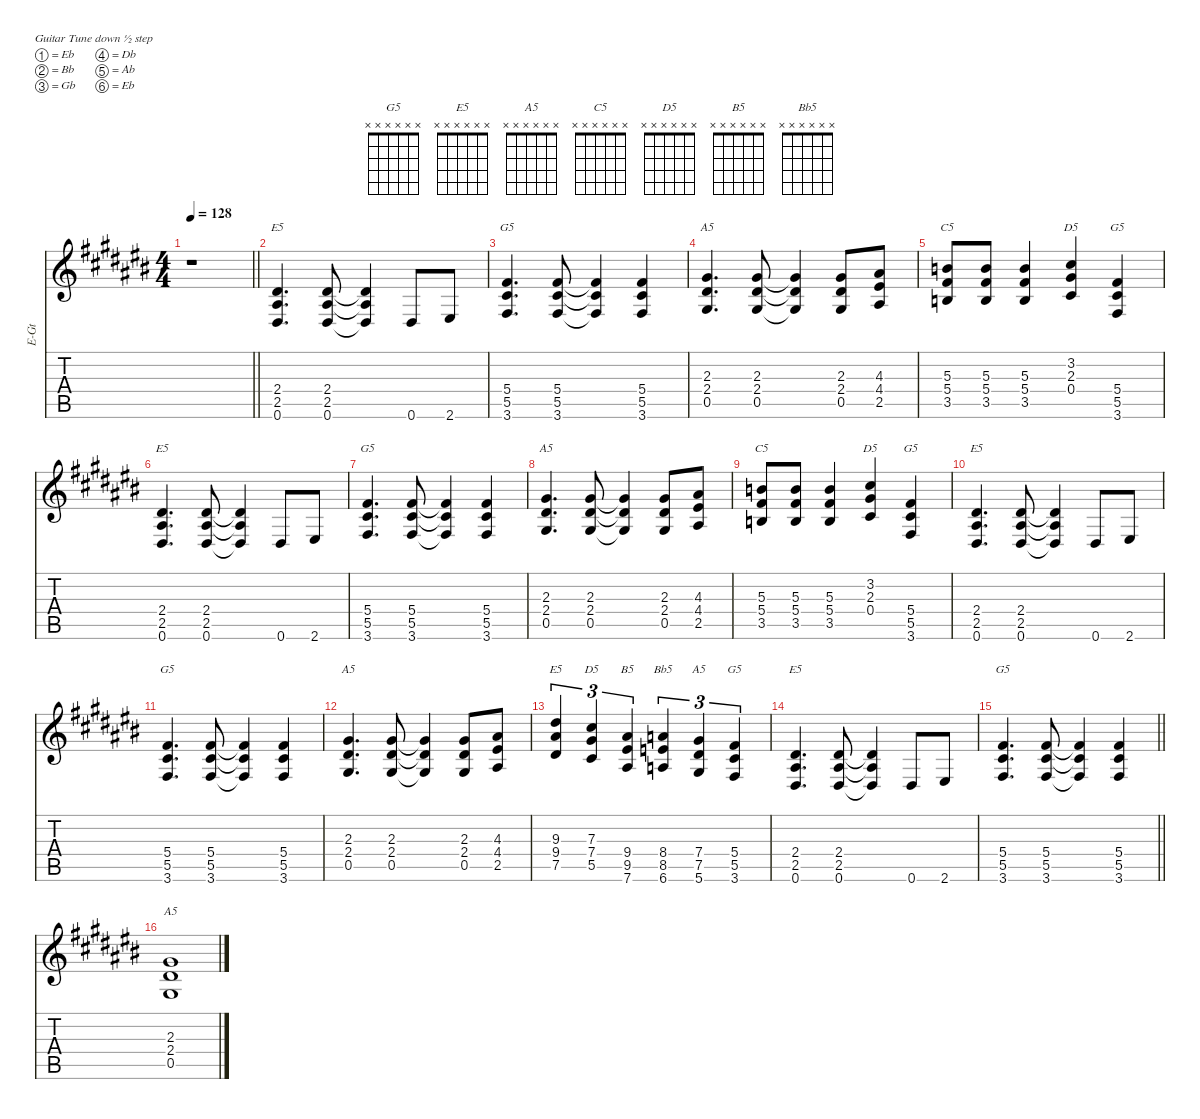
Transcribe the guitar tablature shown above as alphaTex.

\hideDynamics
\bracketExtendMode nobrackets
\otherSystemsTrackNameOrientation horizontal
\track ("Guitar 3 (Slash)" "E-Gt") {defaultSystemsLayout 8 instrument electricguitarjazz}
\staff {score tabs}
\tuning (Eb4 Bb3 Gb3 Db3 Ab2 Eb2)
\chord ("G5" x x x x x x)
\chord ("E5" x x x x x x)
\chord ("A5" x x x x x x)
\chord ("C5" x x x x x x)
\chord ("D5" x x x x x x)
\chord ("B5" x x x x x x)
\chord ("Bb5" x x x x x x)
\ts (4 4)
\tempo 128
\clef g2
\barLineRight lightlight
\ks c#
r.1{dy f beam Down} |
(2.4{acc #} 2.5{acc #} 0.6{acc #}).4{d ch "E5" beam Up} (2.4{acc #} 2.5{acc #} 0.6{acc #}).8{beam Up} (2.4{t acc #} 2.5{t acc #} 0.6{t acc #}).4{beam Up} 0.6{acc #}.8{beam Up} 2.6{acc #}.8{beam Up} |
(5.4{acc #} 5.5{acc #} 3.6{acc #}).4{d ch "G5" beam Up} (5.4{acc #} 5.5{acc #} 3.6{acc #}).8{beam Up} (5.4{t acc #} 5.5{t acc #} 3.6{t acc #}).4{beam Up} (5.4{acc #} 5.5{acc #} 3.6{acc #}).4{beam Up} |
(2.3{acc #} 2.4{acc #} 0.5{acc #}).4{d ch "A5" beam Up} (2.3{acc #} 2.4{acc #} 0.5{acc #}).8{beam Up} (2.3{t acc #} 2.4{t acc #} 0.5{t acc #}).4{beam Up} (2.3{acc #} 2.4{acc #} 0.5{acc #}).8{beam Up} (4.3{acc #} 4.4{acc #} 2.5{acc #}).8{beam Up} |
(5.3{acc forcenatural} 5.4{acc #} 3.5{acc forcenatural}).8{ch "C5" beam Up} (5.3{acc forcenatural} 5.4{acc #} 3.5{acc forcenatural}).8{beam Up} (5.3{acc forcenatural} 5.4{acc #} 3.5{acc forcenatural}).4{beam Up} (3.2{acc #} 2.3{acc #} 0.4{acc #}).4{ch "D5" beam Up} (5.4{acc #} 5.5{acc #} 3.6{acc #}).4{ch "G5" beam Up} |
(2.4{acc #} 2.5{acc #} 0.6{acc #}).4{d ch "E5" beam Up} (2.4{acc #} 2.5{acc #} 0.6{acc #}).8{beam Up} (2.4{t acc #} 2.5{t acc #} 0.6{t acc #}).4{beam Up} 0.6{acc #}.8{beam Up} 2.6{acc #}.8{beam Up} |
(5.4{acc #} 5.5{acc #} 3.6{acc #}).4{d ch "G5" beam Up} (5.4{acc #} 5.5{acc #} 3.6{acc #}).8{beam Up} (5.4{t acc #} 5.5{t acc #} 3.6{t acc #}).4{beam Up} (5.4{acc #} 5.5{acc #} 3.6{acc #}).4{beam Up} |
(2.3{acc #} 2.4{acc #} 0.5{acc #}).4{d ch "A5" beam Up} (2.3{acc #} 2.4{acc #} 0.5{acc #}).8{beam Up} (2.3{t acc #} 2.4{t acc #} 0.5{t acc #}).4{beam Up} (2.3{acc #} 2.4{acc #} 0.5{acc #}).8{beam Up} (4.3{acc #} 4.4{acc #} 2.5{acc #}).8{beam Up} |
(5.3{acc forcenatural} 5.4{acc #} 3.5{acc forcenatural}).8{ch "C5" beam Up} (5.3{acc forcenatural} 5.4{acc #} 3.5{acc forcenatural}).8{beam Up} (5.3{acc forcenatural} 5.4{acc #} 3.5{acc forcenatural}).4{beam Up} (3.2{acc #} 2.3{acc #} 0.4{acc #}).4{ch "D5" beam Up} (5.4{acc #} 5.5{acc #} 3.6{acc #}).4{ch "G5" beam Up} |
(2.4{acc #} 2.5{acc #} 0.6{acc #}).4{d ch "E5" beam Up} (2.4{acc #} 2.5{acc #} 0.6{acc #}).8{beam Up} (2.4{t acc #} 2.5{t acc #} 0.6{t acc #}).4{beam Up} 0.6{acc #}.8{beam Up} 2.6{acc #}.8{beam Up} |
(5.4{acc #} 5.5{acc #} 3.6{acc #}).4{d ch "G5" beam Up} (5.4{acc #} 5.5{acc #} 3.6{acc #}).8{beam Up} (5.4{t acc #} 5.5{t acc #} 3.6{t acc #}).4{beam Up} (5.4{acc #} 5.5{acc #} 3.6{acc #}).4{beam Up} |
(2.3{acc #} 2.4{acc #} 0.5{acc #}).4{d ch "A5" beam Up} (2.3{acc #} 2.4{acc #} 0.5{acc #}).8{beam Up} (2.3{t acc #} 2.4{t acc #} 0.5{t acc #}).4{beam Up} (2.3{acc #} 2.4{acc #} 0.5{acc #}).8{beam Up} (4.3{acc #} 4.4{acc #} 2.5{acc #}).8{beam Up} |
(9.3{acc #} 9.4{acc #} 7.5{acc #}).4{tu (3 2) ch "E5" beam Up} (7.3{acc #} 7.4{acc #} 5.5{acc #}).4{tu (3 2) ch "D5" beam Up} (9.4{acc #} 9.5{acc #} 7.6{acc #}).4{tu (3 2) ch "B5" beam Up} (8.4{acc forcenatural} 8.5{acc forcenatural} 6.6{acc forcenatural}).4{tu (3 2) ch "Bb5" beam Up} (7.4{acc #} 7.5{acc #} 5.6{acc #}).4{tu (3 2) ch "A5" beam Up} (5.4{acc #} 5.5{acc #} 3.6{acc #}).4{tu (3 2) ch "G5" beam Up} |
(2.4{acc #} 2.5{acc #} 0.6{acc #}).4{d ch "E5" beam Up} (2.4{acc #} 2.5{acc #} 0.6{acc #}).8{beam Up} (2.4{t acc #} 2.5{t acc #} 0.6{t acc #}).4{beam Up} 0.6{acc #}.8{beam Up} 2.6{acc #}.8{beam Up} |
\barLineRight lightlight
(5.4{acc #} 5.5{acc #} 3.6{acc #}).4{d ch "G5" beam Up} (5.4{acc #} 5.5{acc #} 3.6{acc #}).8{beam Up} (5.4{t acc #} 5.5{t acc #} 3.6{t acc #}).4{beam Up} (5.4{acc #} 5.5{acc #} 3.6{acc #}).4{beam Up} |
(2.3{acc #} 2.4{acc #} 0.5{acc #}).1{ch "A5" beam Up}
